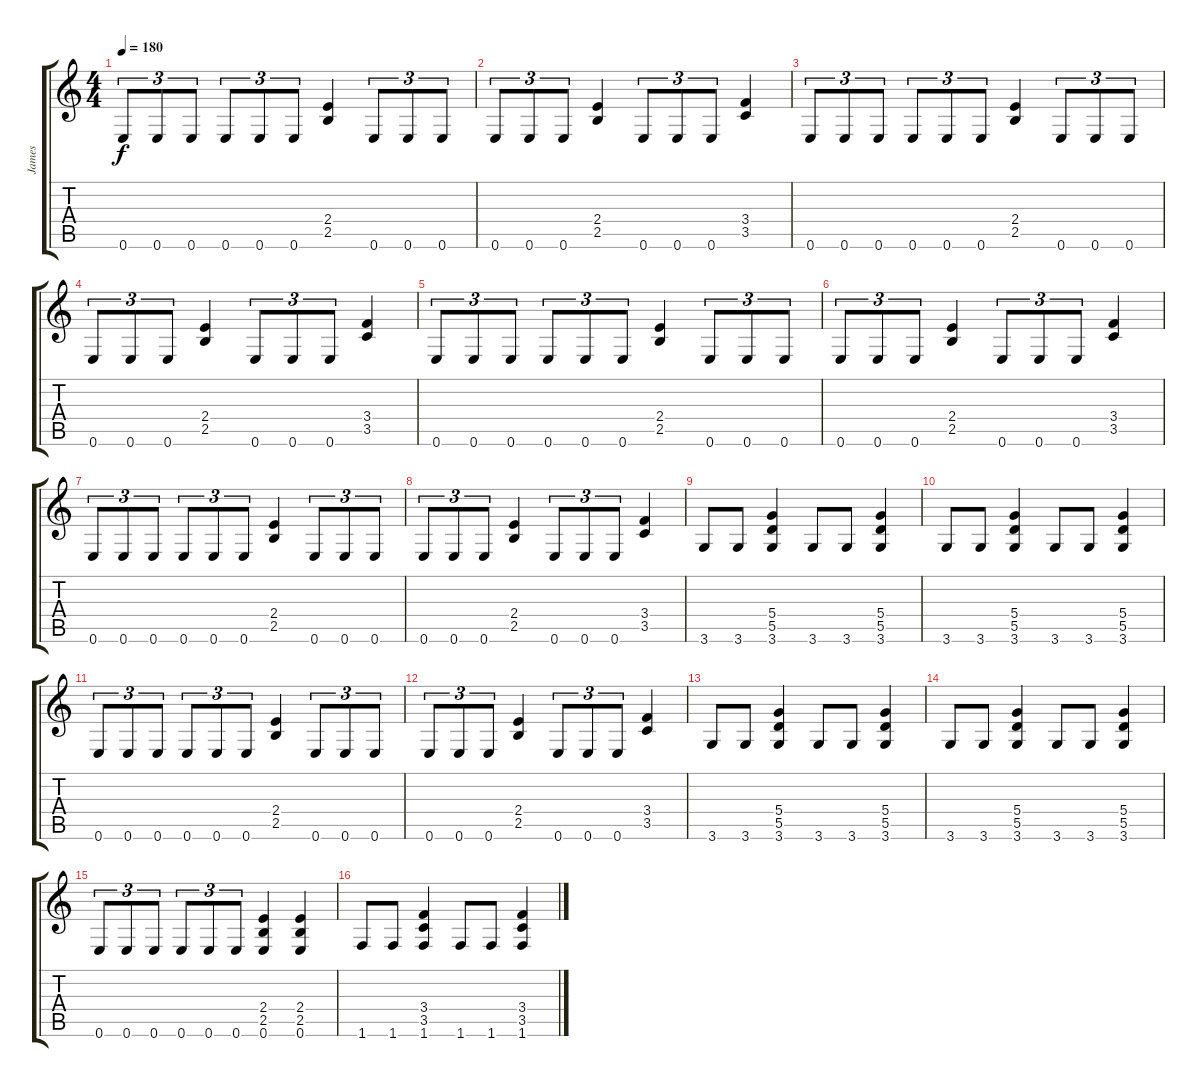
\track ("James" "James") {instrument electricguitarclean}
\staff {score tabs}
\tuning (E4 B3 G3 D3 A2 E2) {hide}
\ts (4 4)
\tempo 180
\clef g2
\ks c
0.6.8{tu (3 2) dy f} 0.6.8{tu (3 2)} 0.6.8{tu (3 2)} 0.6.8{tu (3 2)} 0.6.8{tu (3 2)} 0.6.8{tu (3 2)} (2.4 2.5).4 0.6.8{tu (3 2)} 0.6.8{tu (3 2)} 0.6.8{tu (3 2)} |
0.6.8{tu (3 2)} 0.6.8{tu (3 2)} 0.6.8{tu (3 2)} (2.4 2.5).4 0.6.8{tu (3 2)} 0.6.8{tu (3 2)} 0.6.8{tu (3 2)} (3.4 3.5).4 |
0.6.8{tu (3 2)} 0.6.8{tu (3 2)} 0.6.8{tu (3 2)} 0.6.8{tu (3 2)} 0.6.8{tu (3 2)} 0.6.8{tu (3 2)} (2.4 2.5).4 0.6.8{tu (3 2)} 0.6.8{tu (3 2)} 0.6.8{tu (3 2)} |
0.6.8{tu (3 2)} 0.6.8{tu (3 2)} 0.6.8{tu (3 2)} (2.4 2.5).4 0.6.8{tu (3 2)} 0.6.8{tu (3 2)} 0.6.8{tu (3 2)} (3.4 3.5).4 |
0.6.8{tu (3 2)} 0.6.8{tu (3 2)} 0.6.8{tu (3 2)} 0.6.8{tu (3 2)} 0.6.8{tu (3 2)} 0.6.8{tu (3 2)} (2.4 2.5).4 0.6.8{tu (3 2)} 0.6.8{tu (3 2)} 0.6.8{tu (3 2)} |
0.6.8{tu (3 2)} 0.6.8{tu (3 2)} 0.6.8{tu (3 2)} (2.4 2.5).4 0.6.8{tu (3 2)} 0.6.8{tu (3 2)} 0.6.8{tu (3 2)} (3.4 3.5).4 |
0.6.8{tu (3 2)} 0.6.8{tu (3 2)} 0.6.8{tu (3 2)} 0.6.8{tu (3 2)} 0.6.8{tu (3 2)} 0.6.8{tu (3 2)} (2.4 2.5).4 0.6.8{tu (3 2)} 0.6.8{tu (3 2)} 0.6.8{tu (3 2)} |
0.6.8{tu (3 2)} 0.6.8{tu (3 2)} 0.6.8{tu (3 2)} (2.4 2.5).4 0.6.8{tu (3 2)} 0.6.8{tu (3 2)} 0.6.8{tu (3 2)} (3.4 3.5).4 |
3.6.8 3.6.8 (5.4 5.5 3.6).4 3.6.8 3.6.8 (5.4 5.5 3.6).4 |
3.6.8 3.6.8 (5.4 5.5 3.6).4 3.6.8 3.6.8 (5.4 5.5 3.6).4 |
0.6.8{tu (3 2)} 0.6.8{tu (3 2)} 0.6.8{tu (3 2)} 0.6.8{tu (3 2)} 0.6.8{tu (3 2)} 0.6.8{tu (3 2)} (2.4 2.5).4 0.6.8{tu (3 2)} 0.6.8{tu (3 2)} 0.6.8{tu (3 2)} |
0.6.8{tu (3 2)} 0.6.8{tu (3 2)} 0.6.8{tu (3 2)} (2.4 2.5).4 0.6.8{tu (3 2)} 0.6.8{tu (3 2)} 0.6.8{tu (3 2)} (3.4 3.5).4 |
3.6.8 3.6.8 (5.4 5.5 3.6).4 3.6.8 3.6.8 (5.4 5.5 3.6).4 |
3.6.8 3.6.8 (5.4 5.5 3.6).4 3.6.8 3.6.8 (5.4 5.5 3.6).4 |
0.6.8{tu (3 2)} 0.6.8{tu (3 2)} 0.6.8{tu (3 2)} 0.6.8{tu (3 2)} 0.6.8{tu (3 2)} 0.6.8{tu (3 2)} (2.4 2.5 0.6).4 (2.4 2.5 0.6).4 |
1.6.8 1.6.8 (3.4 3.5 1.6).4 1.6.8 1.6.8 (3.4 3.5 1.6).4
